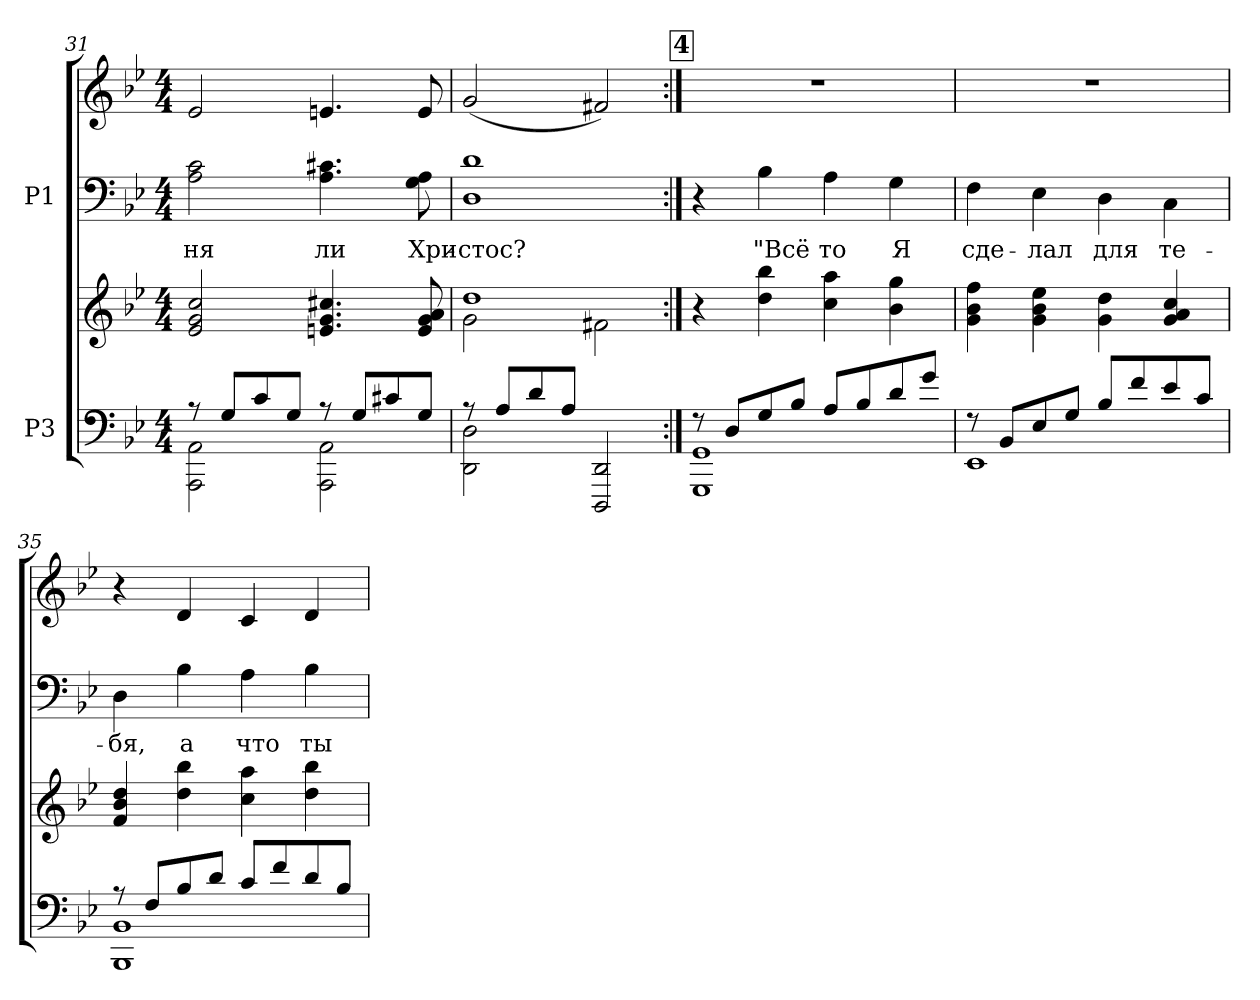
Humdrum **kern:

**kern	**kern	**kern	**text	**kern
*part2	*part2	*part1	*part1	*part1
*staff4	*staff3	*staff2	*staff2	*staff1
*I"P3	*	*I"P1	*	*
*clefF4	*clefG2	*clefF4	*	*clefG2
*k[b-e-]	*k[b-e-]	*k[b-e-]	*	*k[b-e-]
*g:	*g:	*g:	*	*g:
*M4/4	*M4/4	*M4/4	*	*M4/4
=31	=31	=31	=31	=31
*^	*	*	*	*
!	!	!	!	!LO:LY:a:color=#000000	!
8r	2AAAi\ 2AAi	2e-i/ 2gi 2cci	2Ai\ 2ci	-ня	2e-i/
8Gi/L	.	.	.	.	.
8ci/	.	.	.	.	.
8Gi/J	.	.	.	.	.
!	!	!	!	!LO:LY:a:color=#000000	!
8r	2AAAi\ 2AAi	4.eni/ 4.gi 4.cc#Xi	4.Ai\ 4.c#Xi	ли	4.eni/
8Gi/L	.	.	.	.	.
8c#Xi/	.	.	.	.	.
!	!	!	!	!LO:LY:a:color=#000000	!
8Gi/J	.	8ei/ 8gi 8ai	8Gi\ 8Ai	Хри-	8ei/
=32	=32	=32	=32	=32	=32
*	*	*^	*	*	*
!	!	!	!	!	!LO:LY:a:color=#000000	!
8r	2DDi\ 2Di	1ddi	2gi\	1Di 1di	-стос?	(2gi/
8Ai/L	.	.	.	.	.	.
8di/	.	.	.	.	.	.
8Ai/J	.	.	.	.	.	.
2DDDi/ 2DDi	2ryy	.	2f#Xi\	.	.	2f#Xi/)
*	*	*v	*v	*	*	*
!!LO:REH:place=s1:B:color=#000000:enc=box:fs=12.9726:t=4
=33:|!	=33:|!	=33:|!	=33:|!	=33:|!	=33:|!
8r	1GGGi 1GGi	4r	4r	.	1r
8Di/L	.	.	.	.	.
!	!	!	!	!LO:LY:a:color=#000000	!
8Gi/	.	4ddi\ 4bb-i	4B-i\	"Всё	.
8B-i/J	.	.	.	.	.
!	!	!	!	!LO:LY:a:color=#000000	!
8Ai/L	.	4cci\ 4aai	4Ai\	то	.
8B-i/	.	.	.	.	.
!	!	!	!	!LO:LY:a:color=#000000	!
8di/	.	4b-i\ 4ggi	4Gi\	Я	.
8gi/J	.	.	.	.	.
!!LO:LB:g=z
=34	=34	=34	=34	=34	=34
!	!	!	!	!LO:LY:a:color=#000000	!
8r	1EE-i	4gi\ 4b-i 4ffi	4Fi\	сде-	1r
8BB-i/L	.	.	.	.	.
!	!	!	!	!LO:LY:a:color=#000000	!
8E-i/	.	4gi\ 4b-i 4ee-i	4E-i\	-лал	.
8Gi/J	.	.	.	.	.
!	!	!	!	!LO:LY:a:color=#000000	!
8B-i/L	.	4gi\ 4ddi	4Di\	для	.
8fi/	.	.	.	.	.
!	!	!	!	!LO:LY:a:color=#000000	!
8e-i/	.	4gi/ 4ai 4cci	4Ci\	те-	.
8ci/J	.	.	.	.	.
=35	=35	=35	=35	=35	=35
!	!	!	!	!LO:LY:a:color=#000000	!
8r	1BBB-i 1BB-i	4fi/ 4b-i 4ddi	4Di\	-бя,	4r
8Fi/L	.	.	.	.	.
!	!	!	!	!LO:LY:a:color=#000000	!
8B-i/	.	4ddi\ 4bb-i	4B-i\	а	4di/
8di/J	.	.	.	.	.
!	!	!	!	!LO:LY:a:color=#000000	!
8ci/L	.	4cci\ 4aai	4Ai\	что	4ci/
8fi/	.	.	.	.	.
!	!	!	!	!LO:LY:a:color=#000000	!
8di/	.	4ddi\ 4bb-i	4B-i\	ты	4di/
8B-i/J	.	.	.	.	.
*v	*v	*	*	*	*
=	=	=	=	=
*-	*-	*-	*-	*-
